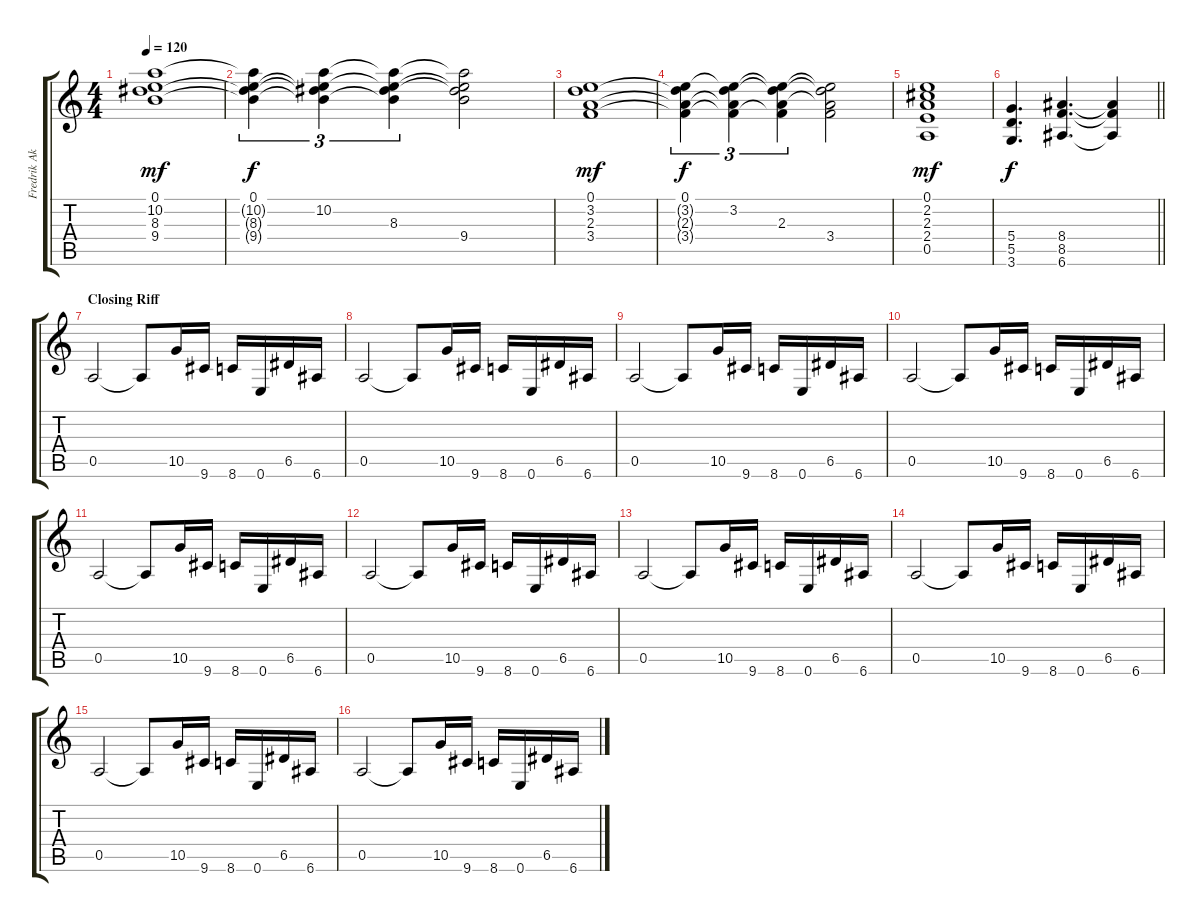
\track ("Fredrik Akesson - Electric Guitar 1" "Fredrik Ak") {instrument distortionguitar}
\staff {score tabs}
\tuning (E4 B3 G3 D3 A2 E2) {hide}
\ts (4 4)
\tempo 120
\clef g2
\ks c
(0.1 10.2 8.3 9.4).1{dy mf} |
(0.1 10.2{t} 8.3{t} 9.4{t}).4{tu (3 2) dy f} (0.1{t} 10.2 8.3{t} 9.4{t}).4{tu (3 2)} (0.1{t} 10.2{t} 8.3 9.4{t}).4{tu (3 2)} (0.1{t} 10.2{t} 8.3{t} 9.4).2 |
(0.1 3.2 2.3 3.4).1{dy mf} |
(0.1 3.2{t} 2.3{t} 3.4{t}).4{tu (3 2) dy f} (0.1{t} 3.2 2.3{t} 3.4{t}).4{tu (3 2)} (0.1{t} 3.2{t} 2.3 3.4{t}).4{tu (3 2)} (0.1{t} 3.2{t} 2.3{t} 3.4).2 |
(0.1 2.2 2.3 2.4 0.5).1{dy mf} |
\barLineRight lightlight
(5.4 5.5 3.6).4{d dy f} (8.4 8.5 6.6).4{d} (8.4{t} 8.5{t} 6.6{t}).4 |
\section ("" "Closing Riff")
0.5.2{volume 10} 0.5{t}.8 10.5.16 9.6.16 8.6.16 0.6.16 6.5.16 6.6.16 |
0.5.2 0.5{t}.8 10.5.16 9.6.16 8.6.16 0.6.16 6.5.16 6.6.16 |
0.5.2 0.5{t}.8 10.5.16 9.6.16 8.6.16 0.6.16 6.5.16 6.6.16 |
0.5.2 0.5{t}.8 10.5.16 9.6.16 8.6.16 0.6.16 6.5.16 6.6.16 |
0.5.2 0.5{t}.8 10.5.16 9.6.16 8.6.16 0.6.16 6.5.16 6.6.16 |
0.5.2 0.5{t}.8 10.5.16 9.6.16 8.6.16 0.6.16 6.5.16 6.6.16 |
0.5.2 0.5{t}.8 10.5.16 9.6.16 8.6.16 0.6.16 6.5.16 6.6.16 |
0.5.2 0.5{t}.8 10.5.16 9.6.16 8.6.16 0.6.16 6.5.16 6.6.16 |
0.5.2 0.5{t}.8 10.5.16 9.6.16 8.6.16 0.6.16 6.5.16 6.6.16 |
0.5.2 0.5{t}.8 10.5.16 9.6.16 8.6.16 0.6.16 6.5.16 6.6.16
